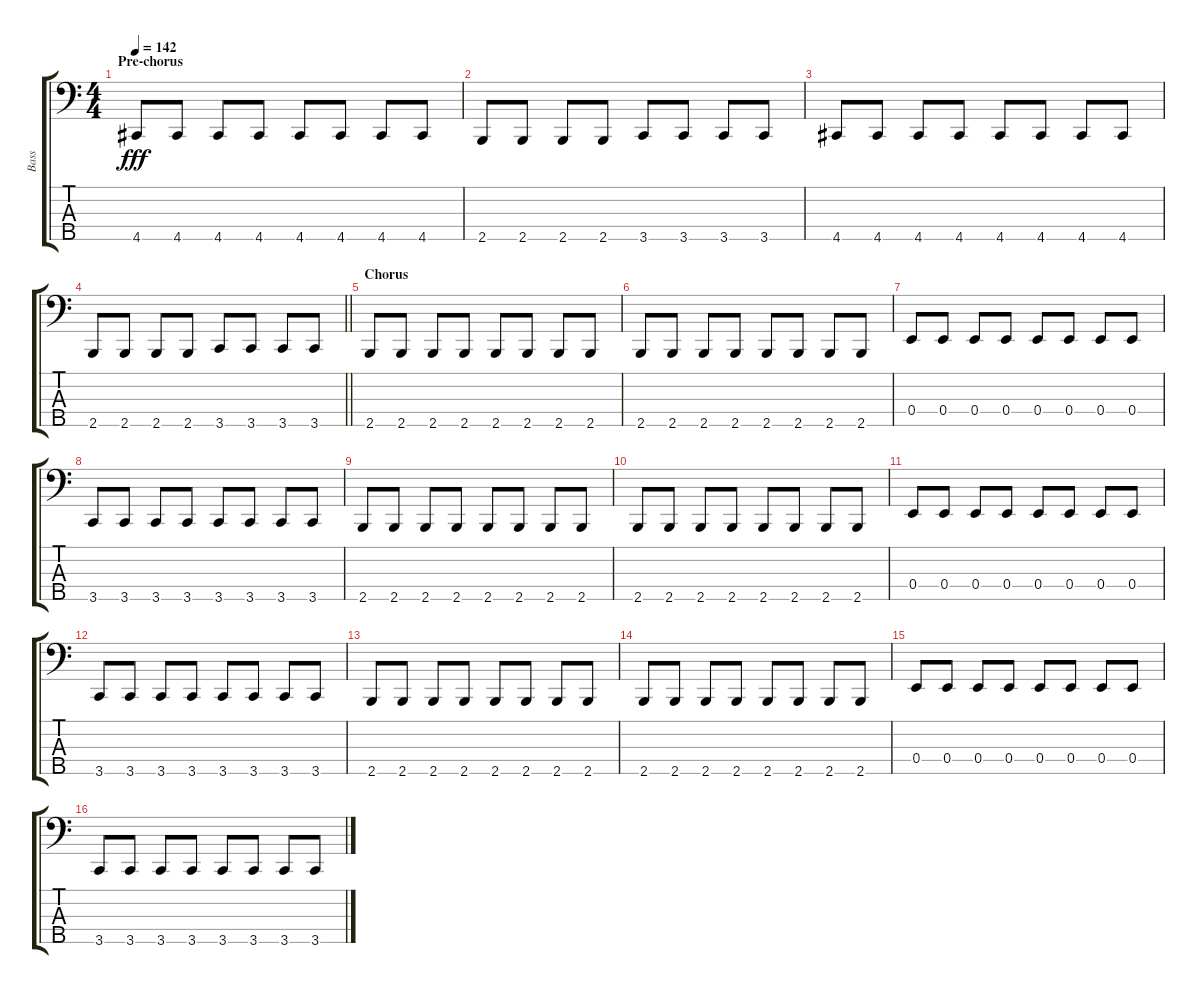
\track ("Bass" "Bass") {instrument electricbasspick}
\staff {score tabs}
\tuning (G2 D2 A1 E1 A0) {hide}
\ts (4 4)
\section ("" "Pre-chorus")
\tempo 142
\clef f4
\ks c
4.5.8{dy fff} 4.5.8 4.5.8 4.5.8 4.5.8 4.5.8 4.5.8 4.5.8 |
2.5.8 2.5.8 2.5.8 2.5.8 3.5.8 3.5.8 3.5.8 3.5.8 |
4.5.8 4.5.8 4.5.8 4.5.8 4.5.8 4.5.8 4.5.8 4.5.8 |
\barLineRight lightlight
2.5.8 2.5.8 2.5.8 2.5.8 3.5.8 3.5.8 3.5.8 3.5.8 |
\section ("" "Chorus")
2.5.8 2.5.8 2.5.8 2.5.8 2.5.8 2.5.8 2.5.8 2.5.8 |
2.5.8 2.5.8 2.5.8 2.5.8 2.5.8 2.5.8 2.5.8 2.5.8 |
0.4.8 0.4.8 0.4.8 0.4.8 0.4.8 0.4.8 0.4.8 0.4.8 |
3.5.8 3.5.8 3.5.8 3.5.8 3.5.8 3.5.8 3.5.8 3.5.8 |
2.5.8 2.5.8 2.5.8 2.5.8 2.5.8 2.5.8 2.5.8 2.5.8 |
2.5.8 2.5.8 2.5.8 2.5.8 2.5.8 2.5.8 2.5.8 2.5.8 |
0.4.8 0.4.8 0.4.8 0.4.8 0.4.8 0.4.8 0.4.8 0.4.8 |
3.5.8 3.5.8 3.5.8 3.5.8 3.5.8 3.5.8 3.5.8 3.5.8 |
2.5.8 2.5.8 2.5.8 2.5.8 2.5.8 2.5.8 2.5.8 2.5.8 |
2.5.8 2.5.8 2.5.8 2.5.8 2.5.8 2.5.8 2.5.8 2.5.8 |
0.4.8 0.4.8 0.4.8 0.4.8 0.4.8 0.4.8 0.4.8 0.4.8 |
3.5.8 3.5.8 3.5.8 3.5.8 3.5.8 3.5.8 3.5.8 3.5.8
